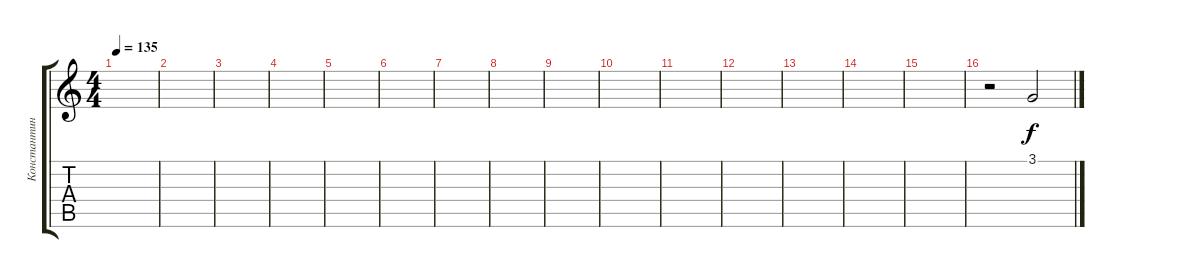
\track ("Константин Бекрев (программирование)" "Константин") {instrument tubularbells}
\staff {score tabs}
\tuning (E4 B3 G3 D3 A2 E2) {hide}
\ts (4 4)
\tempo 135
\clef g2
\ks c
|
|
|
|
|
|
|
|
|
|
|
|
|
|
|
r.2 3.1.2
